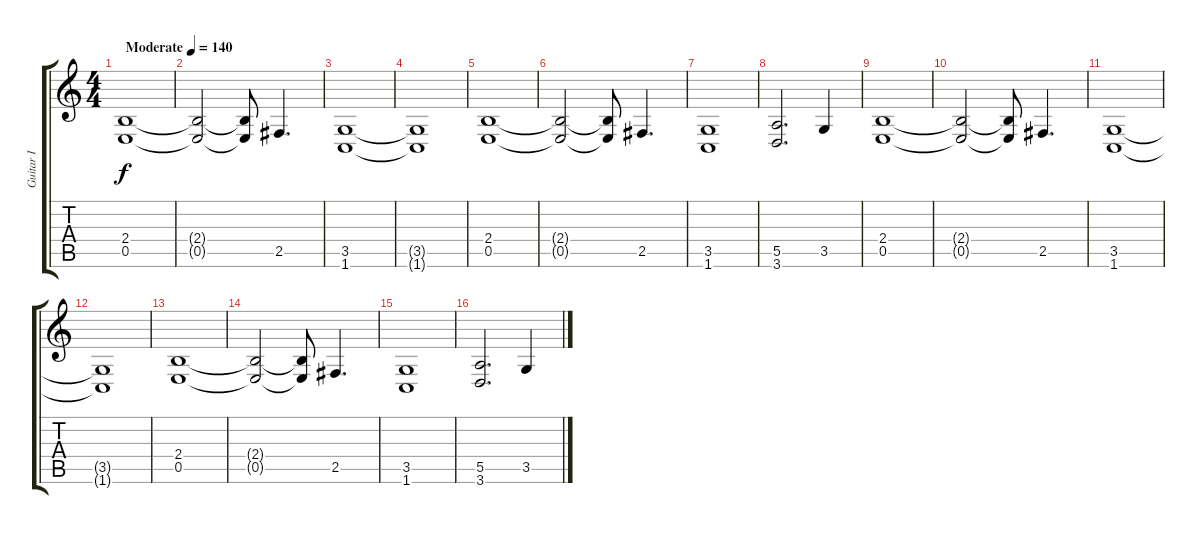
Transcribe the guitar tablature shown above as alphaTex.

\track ("Guitar I" "Guitar I") {instrument distortionguitar}
\staff {score tabs}
\tuning (B3 Gb3 D3 A2 E2 B1) {hide}
\ts (4 4)
\tempo (140 "Moderate")
\clef g2
\ks c
(2.4 0.5).1{dy f instrument distortionguitar} |
(2.4{t} 0.5{t}).2 (2.4{t} 0.5{t}).8 2.5.4{d} |
(3.5 1.6).1 |
(3.5{t} 1.6{t}).1 |
(2.4 0.5).1 |
(2.4{t} 0.5{t}).2 (2.4{t} 0.5{t}).8 2.5.4{d} |
(3.5 1.6).1 |
(5.5 3.6).2{d} 3.5.4 |
(2.4 0.5).1 |
(2.4{t} 0.5{t}).2 (2.4{t} 0.5{t}).8 2.5.4{d} |
(3.5 1.6).1 |
(3.5{t} 1.6{t}).1 |
(2.4 0.5).1 |
(2.4{t} 0.5{t}).2 (2.4{t} 0.5{t}).8 2.5.4{d} |
(3.5 1.6).1 |
(5.5 3.6).2{d} 3.5.4
